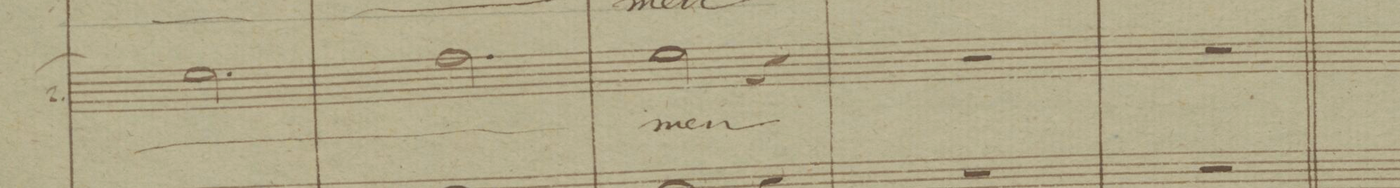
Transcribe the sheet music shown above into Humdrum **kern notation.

**kern	**text	**text	**dynam
*I"2.	*	*	*
*clefC3	*	*	*
*k[b-]	*	*	*
*M3/4	*	*	*
2.f\]	.	.	.
=189	=189	=189	=189
2.g\	.	.	.
=190	=190	=190	=190
2f\	-men	-men	.
4r	.	.	.
=191	=191	=191	=191
2.r	.	.	.
=192	=192	=192	=192
2.r	.	.	.
==	==	==	==
*-	*-	*-	*-
